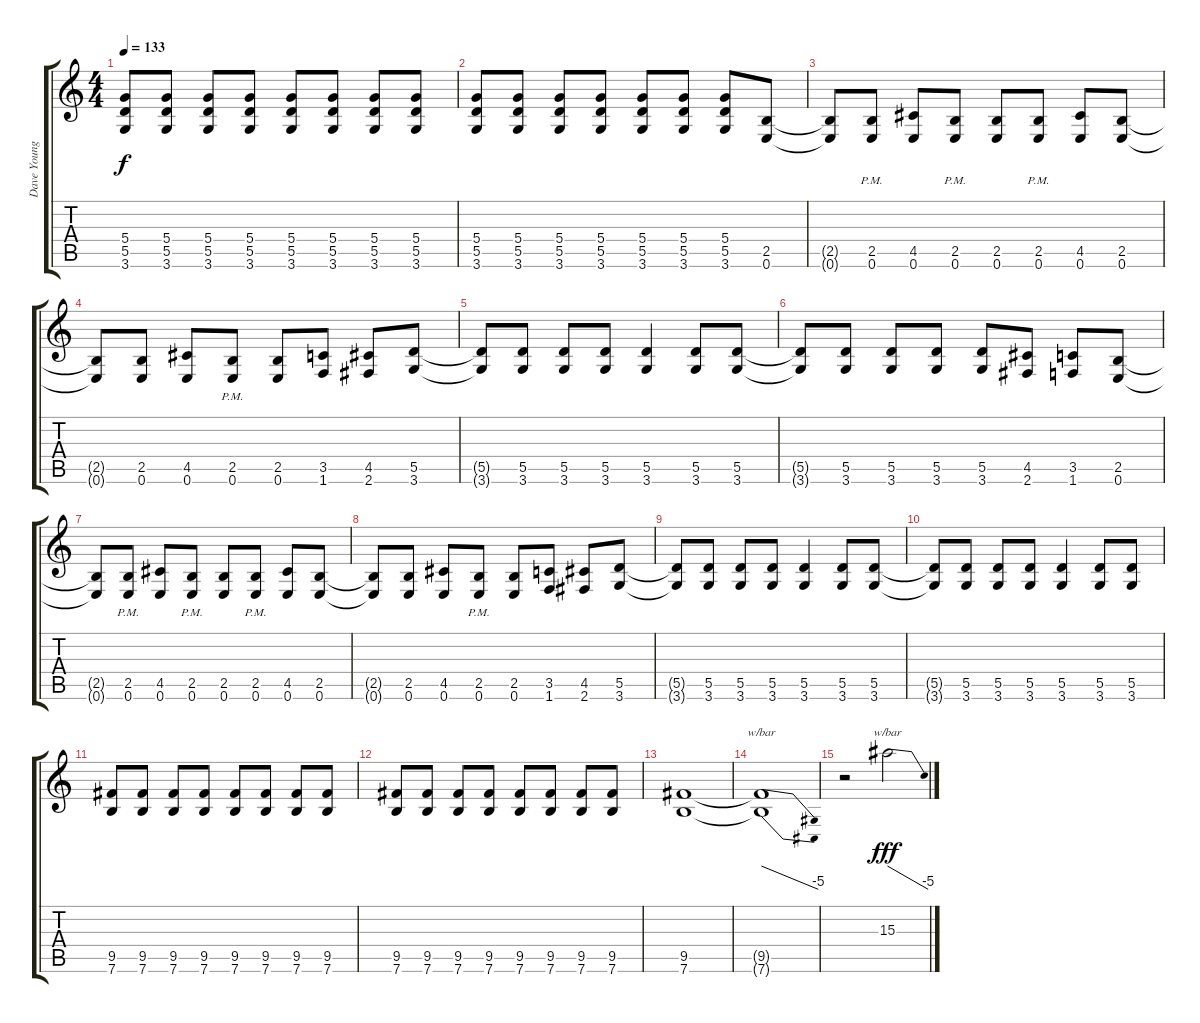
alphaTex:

\track ("Dave Young" "Dave Young") {instrument distortionguitar}
\staff {score tabs}
\tuning (E4 B3 G3 D3 A2 E2) {hide}
\ts (4 4)
\tempo 133
\clef g2
\ks c
(5.4 5.5 3.6).8{dy f volume 0} (5.4 5.5 3.6).8 (5.4 5.5 3.6).8 (5.4 5.5 3.6).8 (5.4 5.5 3.6).8 (5.4 5.5 3.6).8 (5.4 5.5 3.6).8 (5.4 5.5 3.6).8 |
(5.4 5.5 3.6).8 (5.4 5.5 3.6).8 (5.4 5.5 3.6).8 (5.4 5.5 3.6).8 (5.4 5.5 3.6).8 (5.4 5.5 3.6).8 (5.4 5.5 3.6).8 (2.5 0.6).8{volume 16} |
(2.5{t} 0.6{t}).8{volume 16} (2.5{pm} 0.6{pm}).8 (4.5 0.6).8 (2.5{pm} 0.6{pm}).8 (2.5 0.6).8 (2.5{pm} 0.6{pm}).8 (4.5 0.6).8 (2.5 0.6).8 |
(2.5{t} 0.6{t}).8 (2.5 0.6).8 (4.5 0.6).8 (2.5{pm} 0.6{pm}).8 (2.5 0.6).8 (3.5 1.6).8 (4.5 2.6).8 (5.5 3.6).8 |
(5.5{t} 3.6{t}).8 (5.5 3.6).8 (5.5 3.6).8 (5.5 3.6).8 (5.5 3.6).4 (5.5 3.6).8 (5.5 3.6).8 |
(5.5{t} 3.6{t}).8 (5.5 3.6).8 (5.5 3.6).8 (5.5 3.6).8 (5.5 3.6).8 (4.5 2.6).8 (3.5 1.6).8 (2.5 0.6).8 |
(2.5{t} 0.6{t}).8 (2.5{pm} 0.6{pm}).8 (4.5 0.6).8 (2.5{pm} 0.6{pm}).8 (2.5 0.6).8 (2.5{pm} 0.6{pm}).8 (4.5 0.6).8 (2.5 0.6).8 |
(2.5{t} 0.6{t}).8 (2.5 0.6).8 (4.5 0.6).8 (2.5{pm} 0.6{pm}).8 (2.5 0.6).8 (3.5 1.6).8 (4.5 2.6).8 (5.5 3.6).8 |
(5.5{t} 3.6{t}).8 (5.5 3.6).8 (5.5 3.6).8 (5.5 3.6).8 (5.5 3.6).4 (5.5 3.6).8 (5.5 3.6).8 |
(5.5{t} 3.6{t}).8 (5.5 3.6).8 (5.5 3.6).8 (5.5 3.6).8 (5.5 3.6).4 (5.5 3.6).8 (5.5 3.6).8 |
(9.5 7.6).8 (9.5 7.6).8 (9.5 7.6).8 (9.5 7.6).8 (9.5 7.6).8 (9.5 7.6).8 (9.5 7.6).8 (9.5 7.6).8 |
(9.5 7.6).8 (9.5 7.6).8 (9.5 7.6).8 (9.5 7.6).8 (9.5 7.6).8 (9.5 7.6).8 (9.5 7.6).8 (9.5 7.6).8 |
(9.5 7.6).1 |
(9.5{t} 7.6{t}).1{tbe (dive default 0 0 60 -20)} |
r.2 15.3.2{tbe (dive default 0 0 60 -20) dy fff}
